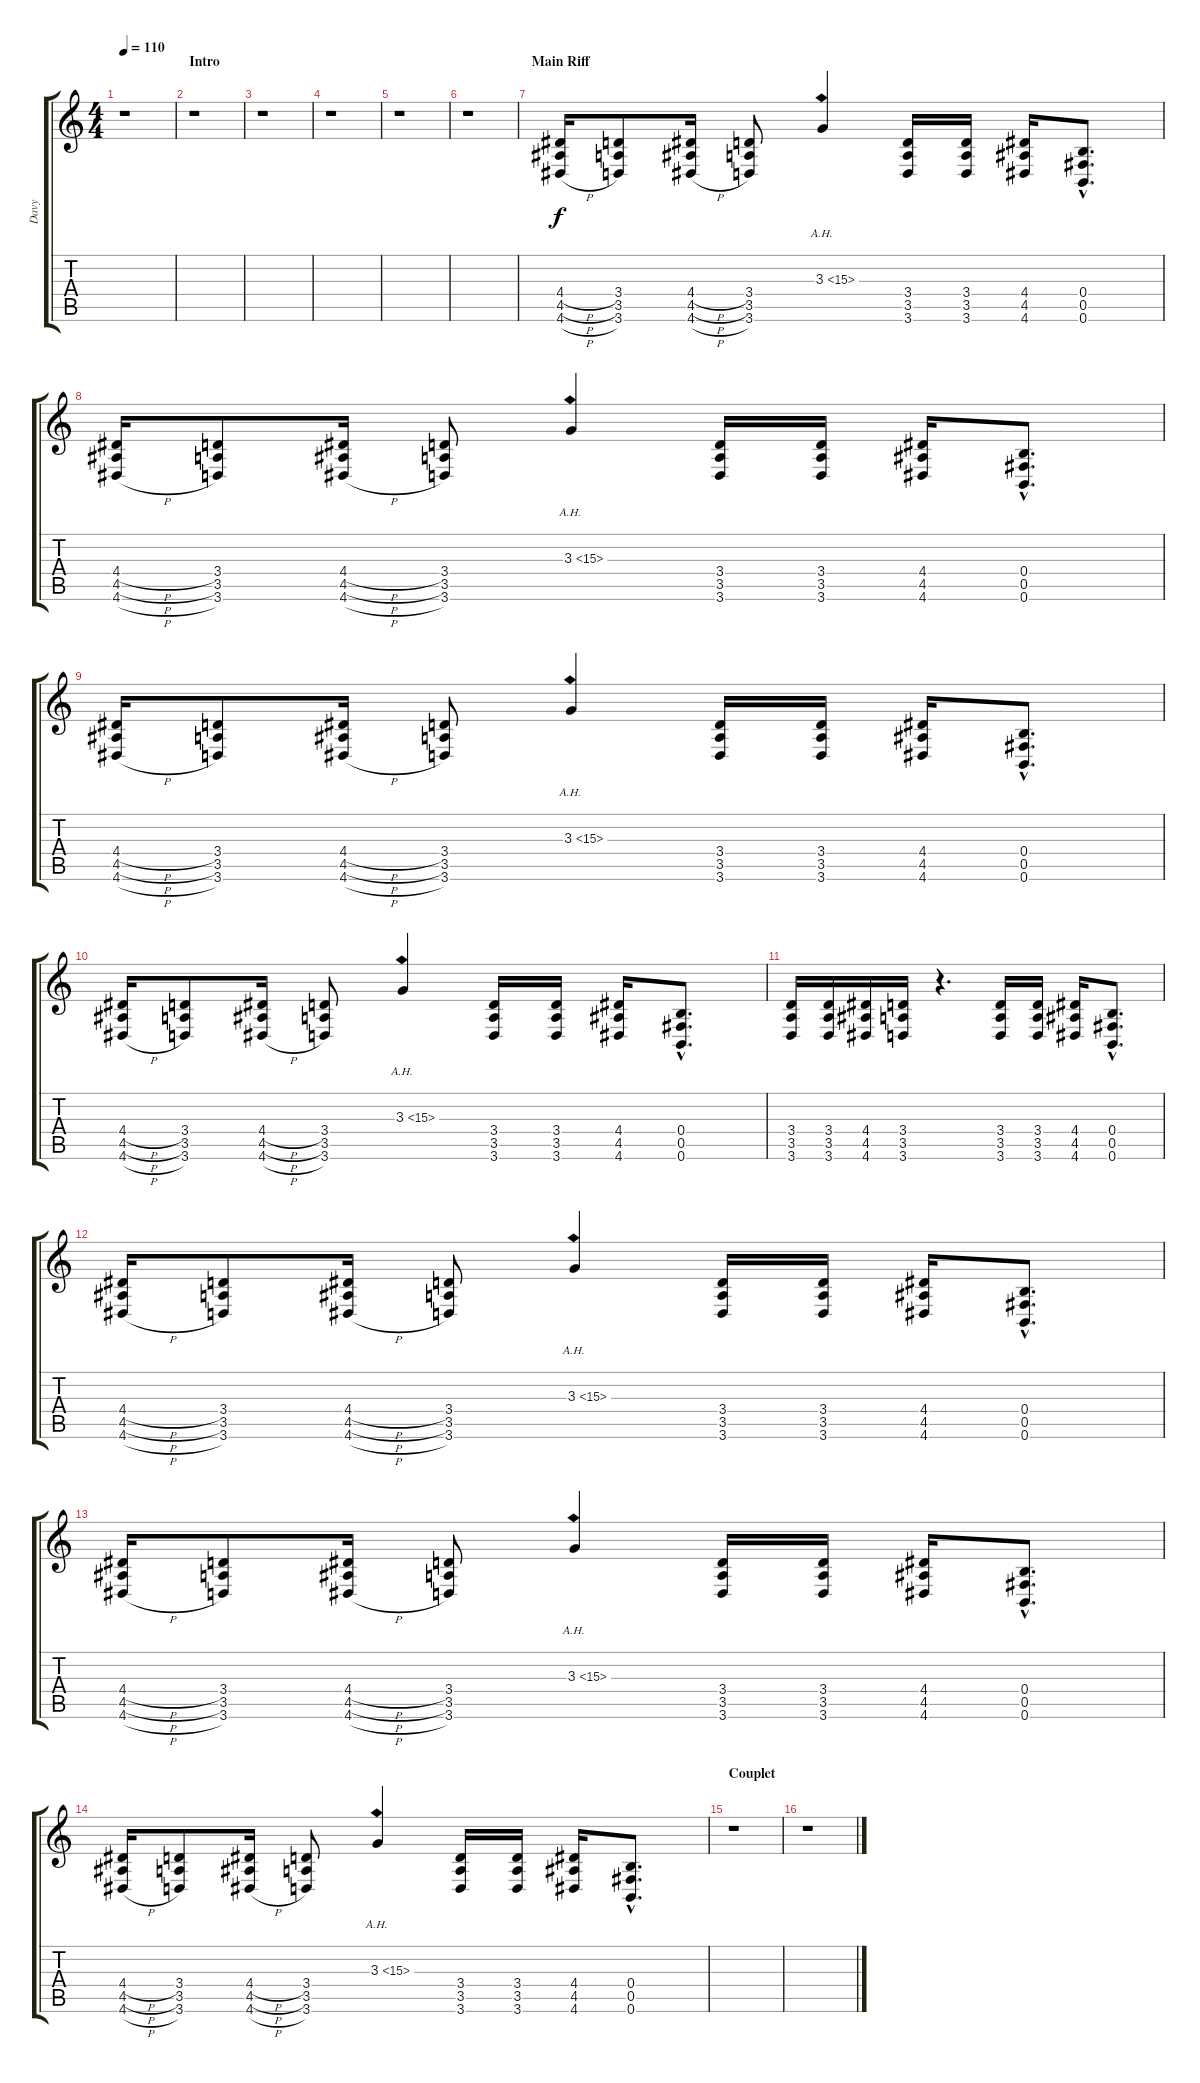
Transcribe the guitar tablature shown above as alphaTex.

\track ("Davy" "Davy") {instrument distortionguitar}
\staff {score tabs}
\tuning (Db4 Ab3 E3 B2 Gb2 B1) {hide}
\ts (4 4)
\tempo 110
\clef g2
\ks c
r.1{dy f instrument distortionguitar} |
\section ("" "Intro")
r.1 |
r.1 |
r.1 |
r.1 |
r.1 |
\section ("" "Main Riff")
(4.4{h} 4.5{h} 4.6{h}).16 (3.4 3.5 3.6).8 (4.4{h} 4.5{h} 4.6{h}).16 (3.4 3.5 3.6).8 3.3{ah 12}.4 (3.4 3.5 3.6).16 (3.4 3.5 3.6).16 (4.4 4.5 4.6).16 (0.4{hac} 0.5{hac} 0.6{hac}).8{d} |
(4.4{h} 4.5{h} 4.6{h}).16 (3.4 3.5 3.6).8 (4.4{h} 4.5{h} 4.6{h}).16 (3.4 3.5 3.6).8 3.3{ah 12}.4 (3.4 3.5 3.6).16 (3.4 3.5 3.6).16 (4.4 4.5 4.6).16 (0.4{hac} 0.5{hac} 0.6{hac}).8{d} |
(4.4{h} 4.5{h} 4.6{h}).16 (3.4 3.5 3.6).8 (4.4{h} 4.5{h} 4.6{h}).16 (3.4 3.5 3.6).8 3.3{ah 12}.4 (3.4 3.5 3.6).16 (3.4 3.5 3.6).16 (4.4 4.5 4.6).16 (0.4{hac} 0.5{hac} 0.6{hac}).8{d} |
(4.4{h} 4.5{h} 4.6{h}).16 (3.4 3.5 3.6).8 (4.4{h} 4.5{h} 4.6{h}).16 (3.4 3.5 3.6).8 3.3{ah 12}.4 (3.4 3.5 3.6).16 (3.4 3.5 3.6).16 (4.4 4.5 4.6).16 (0.4{hac} 0.5{hac} 0.6{hac}).8{d} |
(3.4 3.5 3.6).16 (3.4 3.5 3.6).16 (4.4 4.5 4.6).16 (3.4 3.5 3.6).16 r.4{d} (3.4 3.5 3.6).16 (3.4 3.5 3.6).16 (4.4 4.5 4.6).16 (0.4{hac} 0.5{hac} 0.6{hac}).8{d} |
(4.4{h} 4.5{h} 4.6{h}).16 (3.4 3.5 3.6).8 (4.4{h} 4.5{h} 4.6{h}).16 (3.4 3.5 3.6).8 3.3{ah 12}.4 (3.4 3.5 3.6).16 (3.4 3.5 3.6).16 (4.4 4.5 4.6).16 (0.4{hac} 0.5{hac} 0.6{hac}).8{d} |
(4.4{h} 4.5{h} 4.6{h}).16 (3.4 3.5 3.6).8 (4.4{h} 4.5{h} 4.6{h}).16 (3.4 3.5 3.6).8 3.3{ah 12}.4 (3.4 3.5 3.6).16 (3.4 3.5 3.6).16 (4.4 4.5 4.6).16 (0.4{hac} 0.5{hac} 0.6{hac}).8{d} |
(4.4{h} 4.5{h} 4.6{h}).16 (3.4 3.5 3.6).8 (4.4{h} 4.5{h} 4.6{h}).16 (3.4 3.5 3.6).8 3.3{ah 12}.4 (3.4 3.5 3.6).16 (3.4 3.5 3.6).16 (4.4 4.5 4.6).16 (0.4{hac} 0.5{hac} 0.6{hac}).8{d} |
\section ("" "Couplet")
r.1 |
r.1
